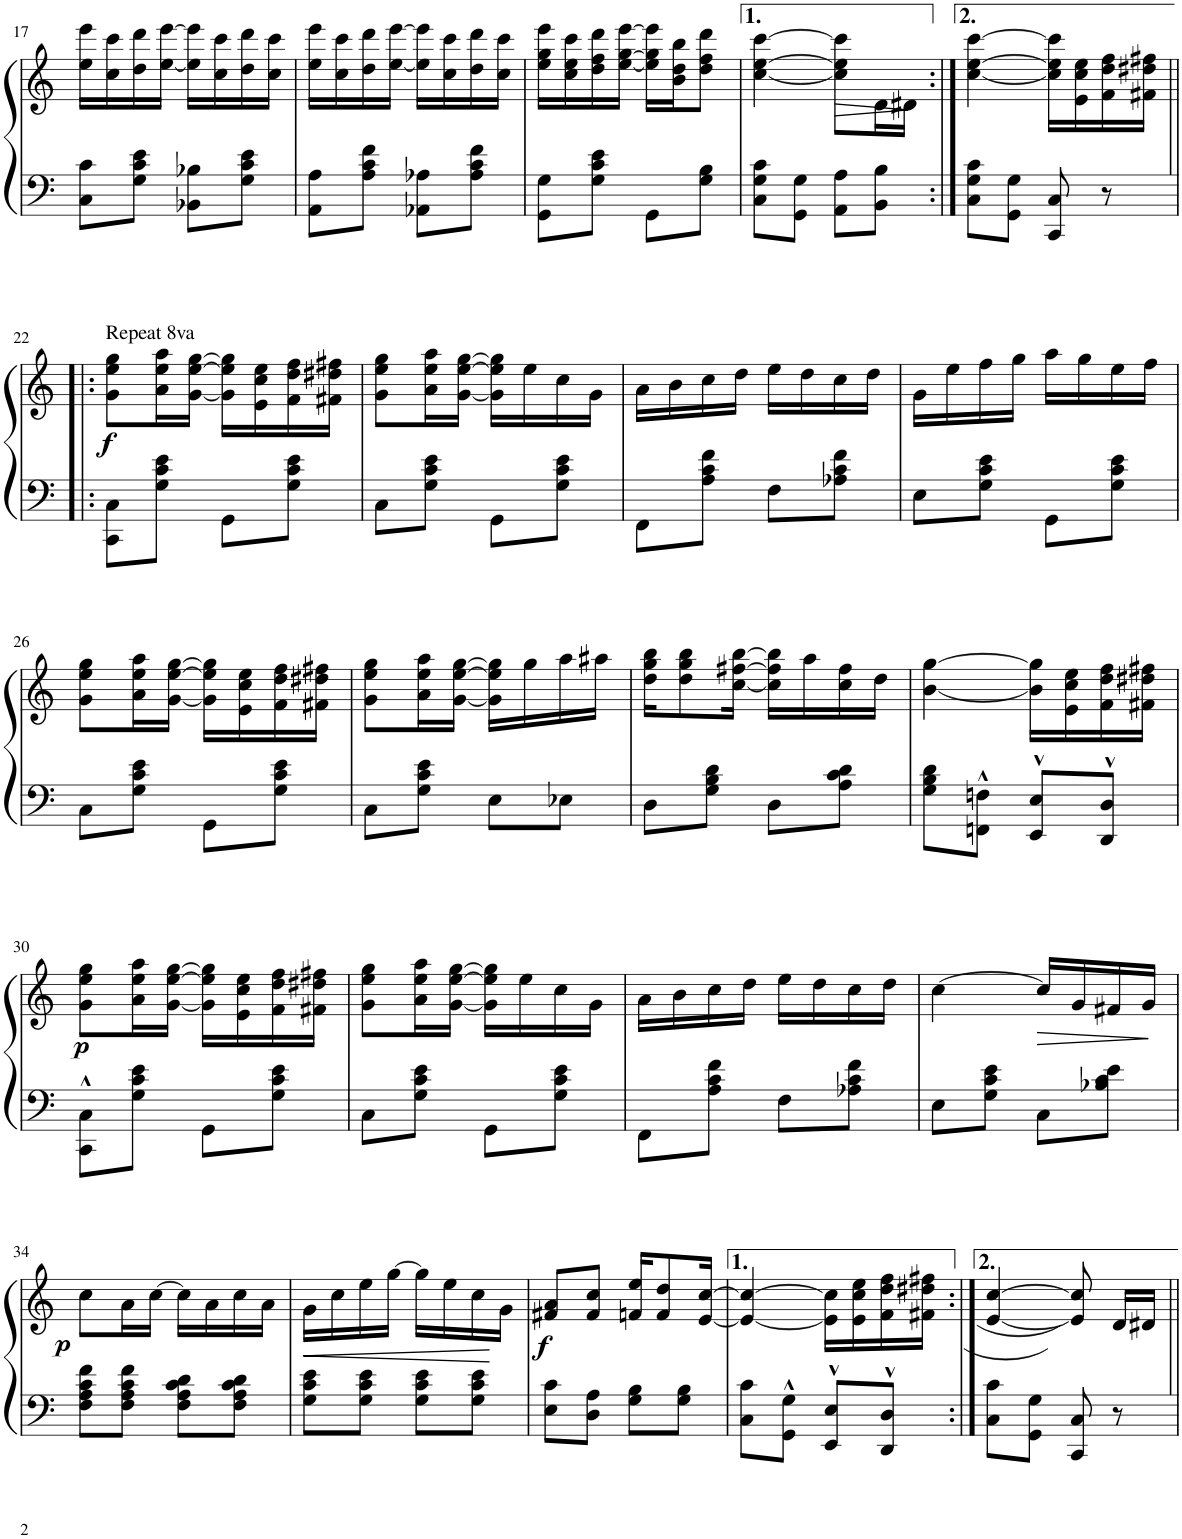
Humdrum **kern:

**kern	**kern	**dynam
*part1	*part1	*part1
*staff2	*staff1	*staff1/2
*I"Piano	*	*
*I'Pno	*	*
!!LO:PB:g=z
*clefF4	*clefG2	*
*k[]	*k[]	*
*M2/4	*M2/4	*
=17	=17	=17
8C\ 8c\L	16ee\ 16eee\LL	.
.	16cc\ 16ccc\	.
8G\ 8c\ 8e\J	16dd\ 16ddd\	.
.	[16ee\ [16eee\JJ	.
8BB-X\ 8B-X\L	16ee\] 16eee\]LL	.
.	16cc\ 16ccc\	.
8G\ 8c\ 8e\J	16dd\ 16ddd\	.
.	16cc\ 16ccc\JJ	.
=18	=18	=18
8AA\ 8A\L	16ee\ 16eee\LL	.
.	16cc\ 16ccc\	.
8A\ 8c\ 8f\J	16dd\ 16ddd\	.
.	[16ee\ [16eee\JJ	.
8AA-X\ 8A-X\L	16ee\] 16eee\]LL	.
.	16cc\ 16ccc\	.
8A-\ 8c\ 8f\J	16dd\ 16ddd\	.
.	16cc\ 16ccc\JJ	.
=19	=19	=19
8GG\ 8G\L	16ee\ 16gg\ 16eee\LL	.
.	16cc\ 16ee\ 16ccc\	.
8G\ 8c\ 8e\J	16dd\ 16ff\ 16ddd\	.
.	[16ee\ [16gg\ [16eee\JJ	.
8GG\L	16ee\] 16gg\] 16eee\]LL	.
.	16b\ 16dd\ 16bb\J	.
8G\ 8B\J	8dd\ 8ff\ 8ddd\J	.
=20	=20	=20
8C\ 8G\ 8c\L	[4cc\ [4ee\ [4ccc\	.
8GG\ 8G\J	.	.
!	!	!LO:HP:b
8AA\ 8A\L	8cc\] 8ee\] 8ccc\]L	>
8BB\ 8B\J	16d\L	.
.	16d#X\JJ	]
=21:|!	=21:|!	=21:|!
8C\ 8G\ 8c\L	[4cc\ [4ee\ [4ccc\	.
8GG\ 8G\J	.	.
8CC/ 8C/	16cc\] 16ee\] 16ccc\]LL	.
.	16e\ 16cc\ 16ee\	.
8r	16f\ 16dd\ 16ff\	.
.	16f#X\ 16dd#X\ 16ff#X\JJ	.
!!LO:LB:g=z
=22!|:	=22!|:	=22!|:
!	!LO:TX:a:t=Repeat 8va	!
!	!	!LO:DY:b
8CC\ 8C\L	8g\ 8ee\ 8gg\L	f
8G\ 8c\ 8e\J	16a\ 16ee\ 16aa\L	.
.	[16g\ [16ee\ [16gg\JJ	.
8GG\L	16g\] 16ee\] 16gg\]LL	.
.	16e\ 16cc\ 16ee\	.
8G\ 8c\ 8e\J	16f\ 16dd\ 16ff\	.
.	16f#X\ 16dd#X\ 16ff#X\JJ	.
=23	=23	=23
8C\L	8g\ 8ee\ 8gg\L	.
8G\ 8c\ 8e\J	16a\ 16ee\ 16aa\L	.
.	[16g\ [16ee\ [16gg\JJ	.
8GG\L	16g\] 16ee\] 16gg\]LL	.
.	16ee\	.
8G\ 8c\ 8e\J	16cc\	.
.	16g\JJ	.
=24	=24	=24
8FF\L	16a\LL	.
.	16b\	.
8A\ 8c\ 8f\J	16cc\	.
.	16dd\JJ	.
8F\L	16ee\LL	.
.	16dd\	.
8A-X\ 8c\ 8f\J	16cc\	.
.	16dd\JJ	.
=25	=25	=25
8E\L	16g\LL	.
.	16ee\	.
8G\ 8c\ 8e\J	16ff\	.
.	16gg\JJ	.
8GG\L	16aa\LL	.
.	16gg\	.
8G\ 8c\ 8e\J	16ee\	.
.	16ff\JJ	.
!!LO:LB:g=z
=26	=26	=26
8C\L	8g\ 8ee\ 8gg\L	.
8G\ 8c\ 8e\J	16a\ 16ee\ 16aa\L	.
.	[16g\ [16ee\ [16gg\JJ	.
8GG\L	16g\] 16ee\] 16gg\]LL	.
.	16e\ 16cc\ 16ee\	.
8G\ 8c\ 8e\J	16f\ 16dd\ 16ff\	.
.	16f#X\ 16dd#X\ 16ff#X\JJ	.
=27	=27	=27
8C\L	8g\ 8ee\ 8gg\L	.
8G\ 8c\ 8e\J	16a\ 16ee\ 16aa\L	.
.	[16g\ [16ee\ [16gg\JJ	.
8E\L	16g\] 16ee\] 16gg\]LL	.
.	16gg\	.
8E-X\J	16aa\	.
.	16aa#X\JJ	.
=28	=28	=28
8D\L	16dd\ 16gg\ 16bb\KL	.
.	8dd\ 8gg\ 8bb\	.
8G\ 8B\ 8d\J	.	.
.	[16cc\ [16ff#X\ [16bb\Jk	.
8D\L	16cc\] 16ff#\] 16bb\]LL	.
.	16aa\	.
8A\ 8c\ 8d\J	16cc\ 16ff#\	.
.	16dd\JJ	.
=29	=29	=29
8G\ 8B\ 8d\L	[4b\ [4gg\	.
8FFn\^^ 8Fn\^^J	.	.
8EE/^^ 8E/^^L	16b\] 16gg\]LL	.
.	16e\ 16cc\ 16ee\	.
8DD/^^ 8D/^^J	16f\ 16dd\ 16ff\	.
.	16f#X\ 16dd#X\ 16ff#X\JJ	.
!!LO:LB:g=z
=30	=30	=30
!	!	!LO:DY:b
8CC\^^ 8C\^^L	8g\ 8ee\ 8gg\L	p
8G\ 8c\ 8e\J	16a\ 16ee\ 16aa\L	.
.	[16g\ [16ee\ [16gg\JJ	.
8GG\L	16g\] 16ee\] 16gg\]LL	.
.	16e\ 16cc\ 16ee\	.
8G\ 8c\ 8e\J	16f\ 16dd\ 16ff\	.
.	16f#X\ 16dd#X\ 16ff#X\JJ	.
=31	=31	=31
8C\L	8g\ 8ee\ 8gg\L	.
8G\ 8c\ 8e\J	16a\ 16ee\ 16aa\L	.
.	[16g\ [16ee\ [16gg\JJ	.
8GG\L	16g\] 16ee\] 16gg\]LL	.
.	16ee\	.
8G\ 8c\ 8e\J	16cc\	.
.	16g\JJ	.
=32	=32	=32
8FF\L	16a\LL	.
.	16b\	.
8A\ 8c\ 8f\J	16cc\	.
.	16dd\JJ	.
8F\L	16ee\LL	.
.	16dd\	.
8A-X\ 8c\ 8f\J	16cc\	.
.	16dd\JJ	.
=33	=33	=33
8E\L	[4cc\	.
8G\ 8c\ 8e\J	.	.
!	!	!LO:HP:b
8C\L	16cc/LL]	>
.	16g/	.
8B-X\ 8c\ 8e\J	16f#X/	.
.	16g/JJ	]
!!LO:LB:g=z
=34	=34	=34
!	!	!LO:DY:b
8F\ 8A\ 8c\ 8f\L	8cc\L	p
8F\ 8A\ 8c\ 8f\J	16a\L	.
.	[16cc\JJ	.
8F\ 8A\ 8c\ 8d\L	16cc\LL]	.
.	16a\	.
8F\ 8A\ 8c\ 8d\J	16cc\	.
.	16a\JJ	.
=35	=35	=35
!	!	!LO:HP:b
8G\ 8c\ 8e\L	16g\LL	<
.	16cc\	.
8G\ 8c\ 8e\J	16ee\	.
.	[16gg\JJ	.
8G\ 8c\ 8e\L	16gg\LL]	.
.	16ee\	.
8G\ 8c\ 8e\J	16cc\	.
.	16g\JJ	[
=36	=36	=36
!	!	!LO:DY:b
8E\ 8c\L	8f#X/ 8a/L	f
8D\ 8A\J	8f#/ 8cc/J	.
8G\ 8B\L	16fn/ 16ee/KL	.
.	8f/ 8dd/	.
8G\ 8B\J	.	.
.	[16e/ [16cc/Jk	.
=37	=37	=37
8C\ 8c\L	4e/_ 4cc/_	.
8GG\^^ 8G\^^J	.	.
8EE/^^ 8E/^^L	16e\] 16cc\]LL	.
.	16e\ 16cc\ 16ee\	.
8DD/^^ 8D/^^J	16f\ 16dd\ 16ff\	.
.	16f#X\ 16dd#X\ 16ff#X\JJ	.
=38:|!	=38:|!	=38:|!
8C\ 8c\L	(([4e/ [4cc/	.
8GG\ 8G\J	.	.
8CC/ 8C/	8e/] 8cc/]))	.
8r	16d/LL	.
.	16d#X/JJ	.
=||	=||	=||
*-	*-	*-
